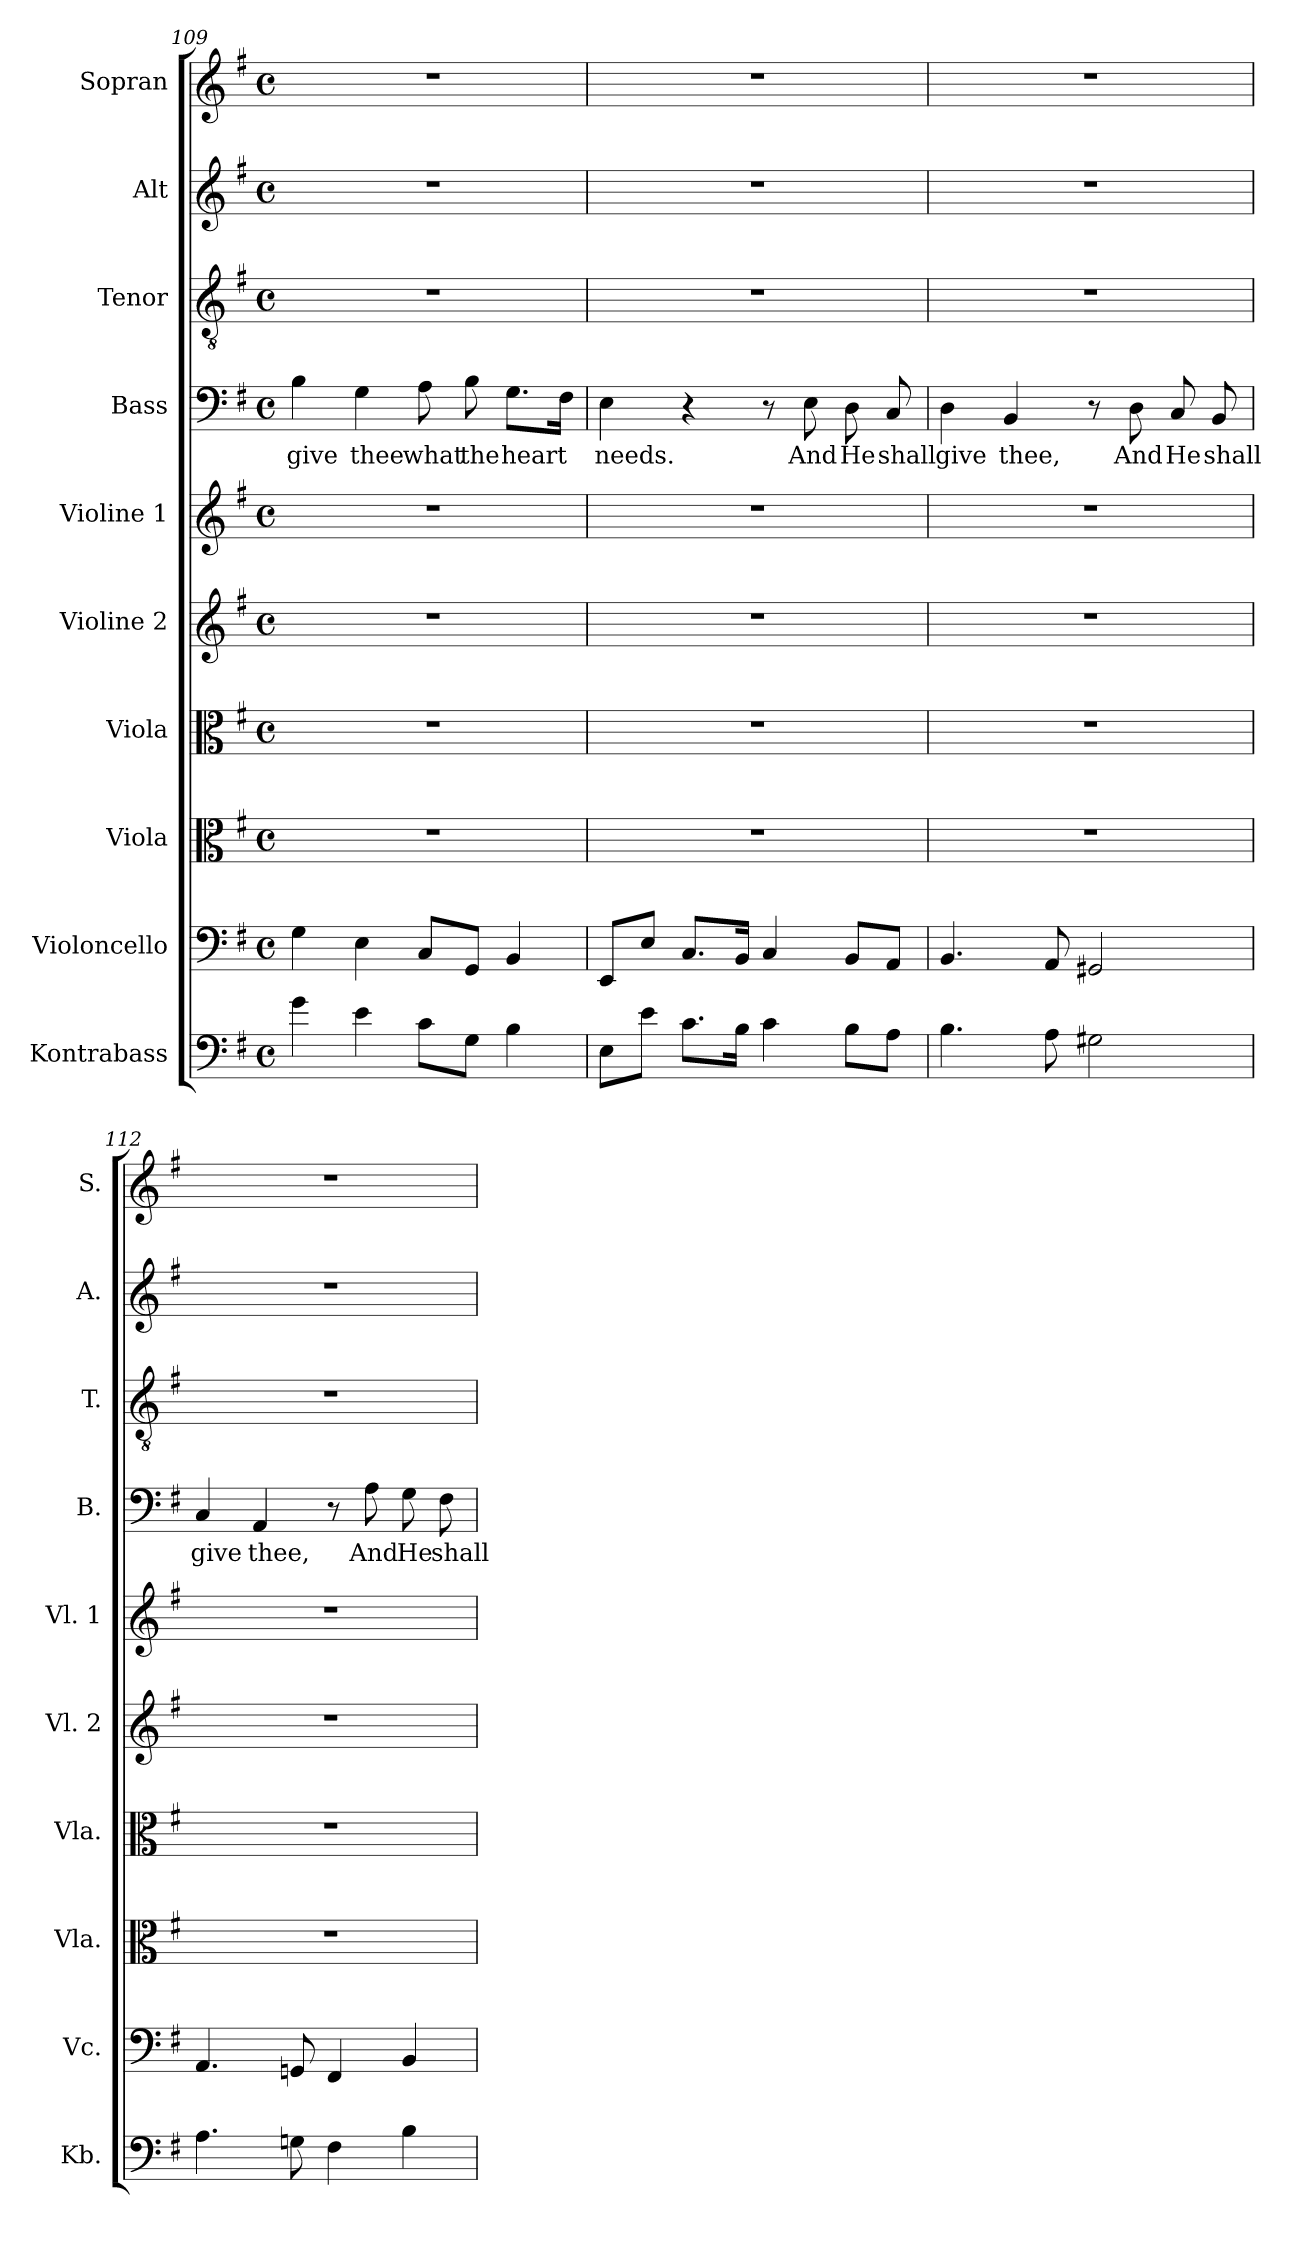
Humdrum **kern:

**kern	**kern	**kern	**kern	**kern	**kern	**kern	**text	**kern	**kern	**kern
*part10	*part9	*part8	*part7	*part6	*part5	*part4	*part4	*part3	*part2	*part1
*staff10	*staff9	*staff8	*staff7	*staff6	*staff5	*staff4	*staff4	*staff3	*staff2	*staff1
*I"Kontrabass	*I"Violoncello	*I"Viola	*I"Viola	*I"Violine 2	*I"Violine 1	*I"Bass	*	*I"Tenor	*I"Alt	*I"Sopran
*I'Kb.	*I'Vc.	*I'Vla.	*I'Vla.	*I'Vl. 2	*I'Vl. 1	*I'B.	*	*I'T.	*I'A.	*I'S.
*clefF4	*clefF4	*clefC3	*clefC3	*clefG2	*clefG2	*clefF4	*	*clefGv2	*clefG2	*clefG2
*ITrd7c12	*	*	*	*	*	*	*	*ITrd7c12	*	*
*k[f#]	*k[f#]	*k[f#]	*k[f#]	*k[f#]	*k[f#]	*k[f#]	*	*k[f#]	*k[f#]	*k[f#]
*G:	*G:	*G:	*G:	*G:	*G:	*G:	*	*G:	*G:	*G:
*M4/4	*M4/4	*M4/4	*M4/4	*M4/4	*M4/4	*M4/4	*	*M4/4	*M4/4	*M4/4
*met(c)	*met(c)	*met(c)	*met(c)	*met(c)	*met(c)	*met(c)	*	*met(c)	*met(c)	*met(c)
=109	=109	=109	=109	=109	=109	=109	=109	=109	=109	=109
!	!	!	!	!	!	!	!LO:LY:b:color=#000000	!	!	!
4Gi\	4Gi\	1r	1r	1r	1r	4Bi\	give	1r	1r	1r
!	!	!	!	!	!	!	!LO:LY:b:color=#000000	!	!	!
4Ei\	4Ei\	.	.	.	.	4Gi\	thee	.	.	.
!	!	!	!	!	!	!	!LO:LY:b:color=#000000	!	!	!
8Ci\L	8Ci/L	.	.	.	.	8Ai\	what	.	.	.
!	!	!	!	!	!	!	!LO:LY:b:color=#000000	!	!	!
8GGi\J	8GGi/J	.	.	.	.	8Bi\	the	.	.	.
!	!	!	!	!	!	!	!LO:LY:b:color=#000000	!	!	!
4BBi\	4BBi/	.	.	.	.	8.Gi\L	heart	.	.	.
.	.	.	.	.	.	16F#i\Jk	.	.	.	.
=110	=110	=110	=110	=110	=110	=110	=110	=110	=110	=110
!	!	!	!	!	!	!	!LO:LY:b:color=#000000	!	!	!
8EEi\L	8EEi/L	1r	1r	1r	1r	4Ei\	needs.	1r	1r	1r
8Ei\J	8Ei/J	.	.	.	.	.	.	.	.	.
8.Ci\L	8.Ci/L	.	.	.	.	4r	.	.	.	.
16BBi\Jk	16BBi/Jk	.	.	.	.	.	.	.	.	.
4Ci\	4Ci/	.	.	.	.	8r	.	.	.	.
!	!	!	!	!	!	!	!LO:LY:b:color=#000000	!	!	!
.	.	.	.	.	.	8Ei\	And	.	.	.
!	!	!	!	!	!	!	!LO:LY:b:color=#000000	!	!	!
8BBi\L	8BBi/L	.	.	.	.	8Di\	He	.	.	.
!	!	!	!	!	!	!	!LO:LY:b:color=#000000	!	!	!
8AAi\J	8AAi/J	.	.	.	.	8Ci/	shall	.	.	.
=111	=111	=111	=111	=111	=111	=111	=111	=111	=111	=111
!	!	!	!	!	!	!	!LO:LY:b:color=#000000	!	!	!
4.BBi\	4.BBi/	1r	1r	1r	1r	4Di\	give	1r	1r	1r
!	!	!	!	!	!	!	!LO:LY:b:color=#000000	!	!	!
.	.	.	.	.	.	4BBi/	thee,	.	.	.
8AAi\	8AAi/	.	.	.	.	.	.	.	.	.
2GG#Xi\	2GG#Xi/	.	.	.	.	8r	.	.	.	.
!	!	!	!	!	!	!	!LO:LY:b:color=#000000	!	!	!
.	.	.	.	.	.	8Di\	And	.	.	.
!	!	!	!	!	!	!	!LO:LY:b:color=#000000	!	!	!
.	.	.	.	.	.	8Ci/	He	.	.	.
!	!	!	!	!	!	!	!LO:LY:b:color=#000000	!	!	!
.	.	.	.	.	.	8BBi/	shall	.	.	.
=112	=112	=112	=112	=112	=112	=112	=112	=112	=112	=112
!	!	!	!	!	!	!	!LO:LY:b:color=#000000	!	!	!
4.AAi\	4.AAi/	1r	1r	1r	1r	4Ci/	give	1r	1r	1r
!	!	!	!	!	!	!	!LO:LY:b:color=#000000	!	!	!
.	.	.	.	.	.	4AAi/	thee,	.	.	.
8GGni\	8GGni/	.	.	.	.	.	.	.	.	.
4FF#i\	4FF#i/	.	.	.	.	8r	.	.	.	.
!	!	!	!	!	!	!	!LO:LY:b:color=#000000	!	!	!
.	.	.	.	.	.	8Ai\	And	.	.	.
!	!	!	!	!	!	!	!LO:LY:b:color=#000000	!	!	!
4BBi\	4BBi/	.	.	.	.	8Gi\	He	.	.	.
!	!	!	!	!	!	!	!LO:LY:b:color=#000000	!	!	!
.	.	.	.	.	.	8F#i\	shall	.	.	.
=	=	=	=	=	=	=	=	=	=	=
*-	*-	*-	*-	*-	*-	*-	*-	*-	*-	*-
